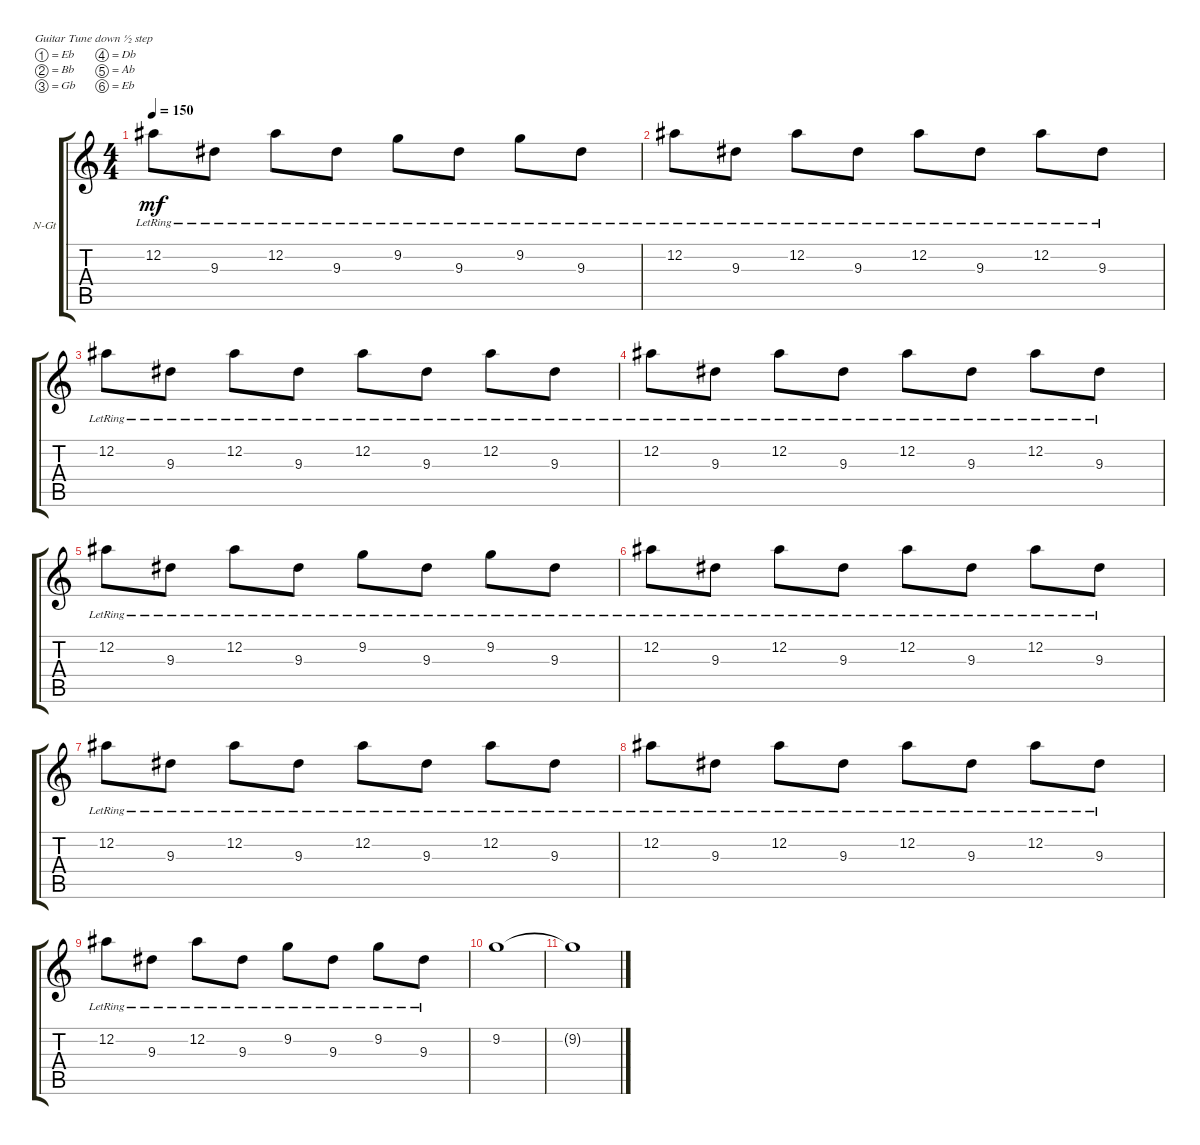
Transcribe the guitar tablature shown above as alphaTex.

\defaultSystemsLayout 4
\bracketExtendMode groupsimilarinstruments
\firstSystemTrackNameOrientation horizontal
\otherSystemsTrackNameOrientation horizontal
\track ("Nylon Guitar" "N-Gt") {instrument acousticguitarnylon}
\staff {score tabs}
\tuning (Eb4 Bb3 Gb3 Db3 Ab2 Eb2)
\ts (4 4)
\tempo 150
\clef g2
\ks c
12.2{lr}.8{dy mf} 9.3{lr}.8 12.2{lr}.8 9.3{lr}.8 9.2{lr}.8 9.3{lr}.8 9.2{lr}.8 9.3{lr}.8 |
12.2{lr}.8 9.3{lr}.8 12.2{lr}.8 9.3{lr}.8 12.2{lr}.8 9.3{lr}.8 12.2{lr}.8 9.3{lr}.8 |
12.2{lr}.8 9.3{lr}.8 12.2{lr}.8 9.3{lr}.8 12.2{lr}.8 9.3{lr}.8 12.2{lr}.8 9.3{lr}.8 |
12.2{lr}.8 9.3{lr}.8 12.2{lr}.8 9.3{lr}.8 12.2{lr}.8 9.3{lr}.8 12.2{lr}.8 9.3{lr}.8 |
12.2{lr}.8 9.3{lr}.8 12.2{lr}.8 9.3{lr}.8 9.2{lr}.8 9.3{lr}.8 9.2{lr}.8 9.3{lr}.8 |
12.2{lr}.8 9.3{lr}.8 12.2{lr}.8 9.3{lr}.8 12.2{lr}.8 9.3{lr}.8 12.2{lr}.8 9.3{lr}.8 |
12.2{lr}.8 9.3{lr}.8 12.2{lr}.8 9.3{lr}.8 12.2{lr}.8 9.3{lr}.8 12.2{lr}.8 9.3{lr}.8 |
12.2{lr}.8 9.3{lr}.8 12.2{lr}.8 9.3{lr}.8 12.2{lr}.8 9.3{lr}.8 12.2{lr}.8 9.3{lr}.8 |
12.2{lr}.8 9.3{lr}.8 12.2{lr}.8 9.3{lr}.8 9.2{lr}.8 9.3{lr}.8 9.2{lr}.8 9.3{lr}.8 |
9.2.1 |
9.2{t}.1
